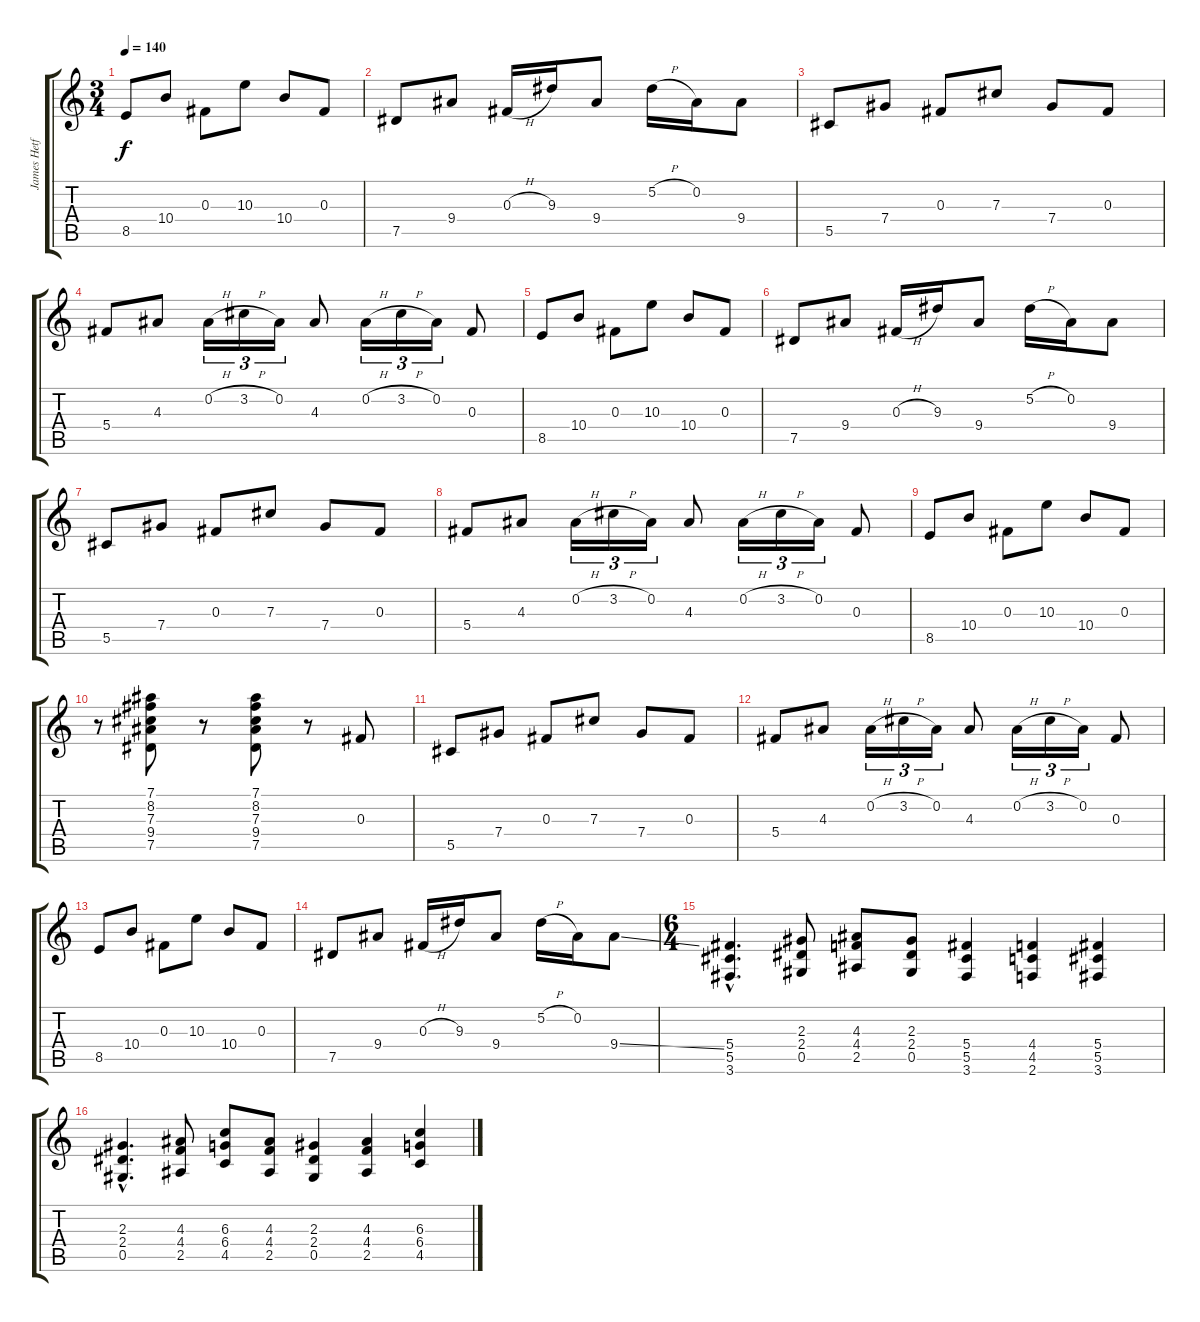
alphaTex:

\track ("James Hetfield" "James Hetf") {instrument electricguitarclean}
\staff {score tabs}
\tuning (Eb4 Bb3 Gb3 Db3 Ab2 Eb2) {hide}
\ts (3 4)
\tempo 140
\clef g2
\ks c
8.5.8{dy f} 10.4.8 0.3.8 10.3.8 10.4.8 0.3.8 |
7.5.8 9.4.8 0.3{h}.16 9.3.16 9.4.8 5.2{h}.16 0.2.16 9.4.8 |
5.5.8 7.4.8 0.3.8 7.3.8 7.4.8 0.3.8 |
5.4.8 4.3.8 0.2{h}.16{tu (3 2)} 3.2{h}.16{tu (3 2)} 0.2.16{tu (3 2)} 4.3.8 0.2{h}.16{tu (3 2)} 3.2{h}.16{tu (3 2)} 0.2.16{tu (3 2)} 0.3.8 |
8.5.8 10.4.8 0.3.8 10.3.8 10.4.8 0.3.8 |
7.5.8 9.4.8 0.3{h}.16 9.3.16 9.4.8 5.2{h}.16 0.2.16 9.4.8 |
5.5.8 7.4.8 0.3.8 7.3.8 7.4.8 0.3.8 |
5.4.8 4.3.8 0.2{h}.16{tu (3 2)} 3.2{h}.16{tu (3 2)} 0.2.16{tu (3 2)} 4.3.8 0.2{h}.16{tu (3 2)} 3.2{h}.16{tu (3 2)} 0.2.16{tu (3 2)} 0.3.8 |
8.5.8 10.4.8 0.3.8 10.3.8 10.4.8 0.3.8 |
r.8 (7.1 8.2 7.3 9.4 7.5).8 r.8 (7.1 8.2 7.3 9.4 7.5).8 r.8 0.3.8 |
5.5.8 7.4.8 0.3.8 7.3.8 7.4.8 0.3.8 |
5.4.8 4.3.8 0.2{h}.16{tu (3 2)} 3.2{h}.16{tu (3 2)} 0.2.16{tu (3 2)} 4.3.8 0.2{h}.16{tu (3 2)} 3.2{h}.16{tu (3 2)} 0.2.16{tu (3 2)} 0.3.8 |
8.5.8 10.4.8 0.3.8 10.3.8 10.4.8 0.3.8 |
7.5.8 9.4.8 0.3{h}.16 9.3.16 9.4.8 5.2{h}.16 0.2.16 9.4{ss}.8 |
\ts (6 4)
(5.4{hac} 5.5{hac} 3.6{hac}).4{d instrument distortionguitar} (2.3 2.4 0.5).8 (4.3 4.4 2.5).8 (2.3 2.4 0.5).8 (5.4 5.5 3.6).4 (4.4 4.5 2.6).4 (5.4 5.5 3.6).4 |
(2.3{hac} 2.4{hac} 0.5{hac}).4{d} (4.3 4.4 2.5).8 (6.3 6.4 4.5).8 (4.3 4.4 2.5).8 (2.3 2.4 0.5).4 (4.3 4.4 2.5).4 (6.3 6.4 4.5).4
